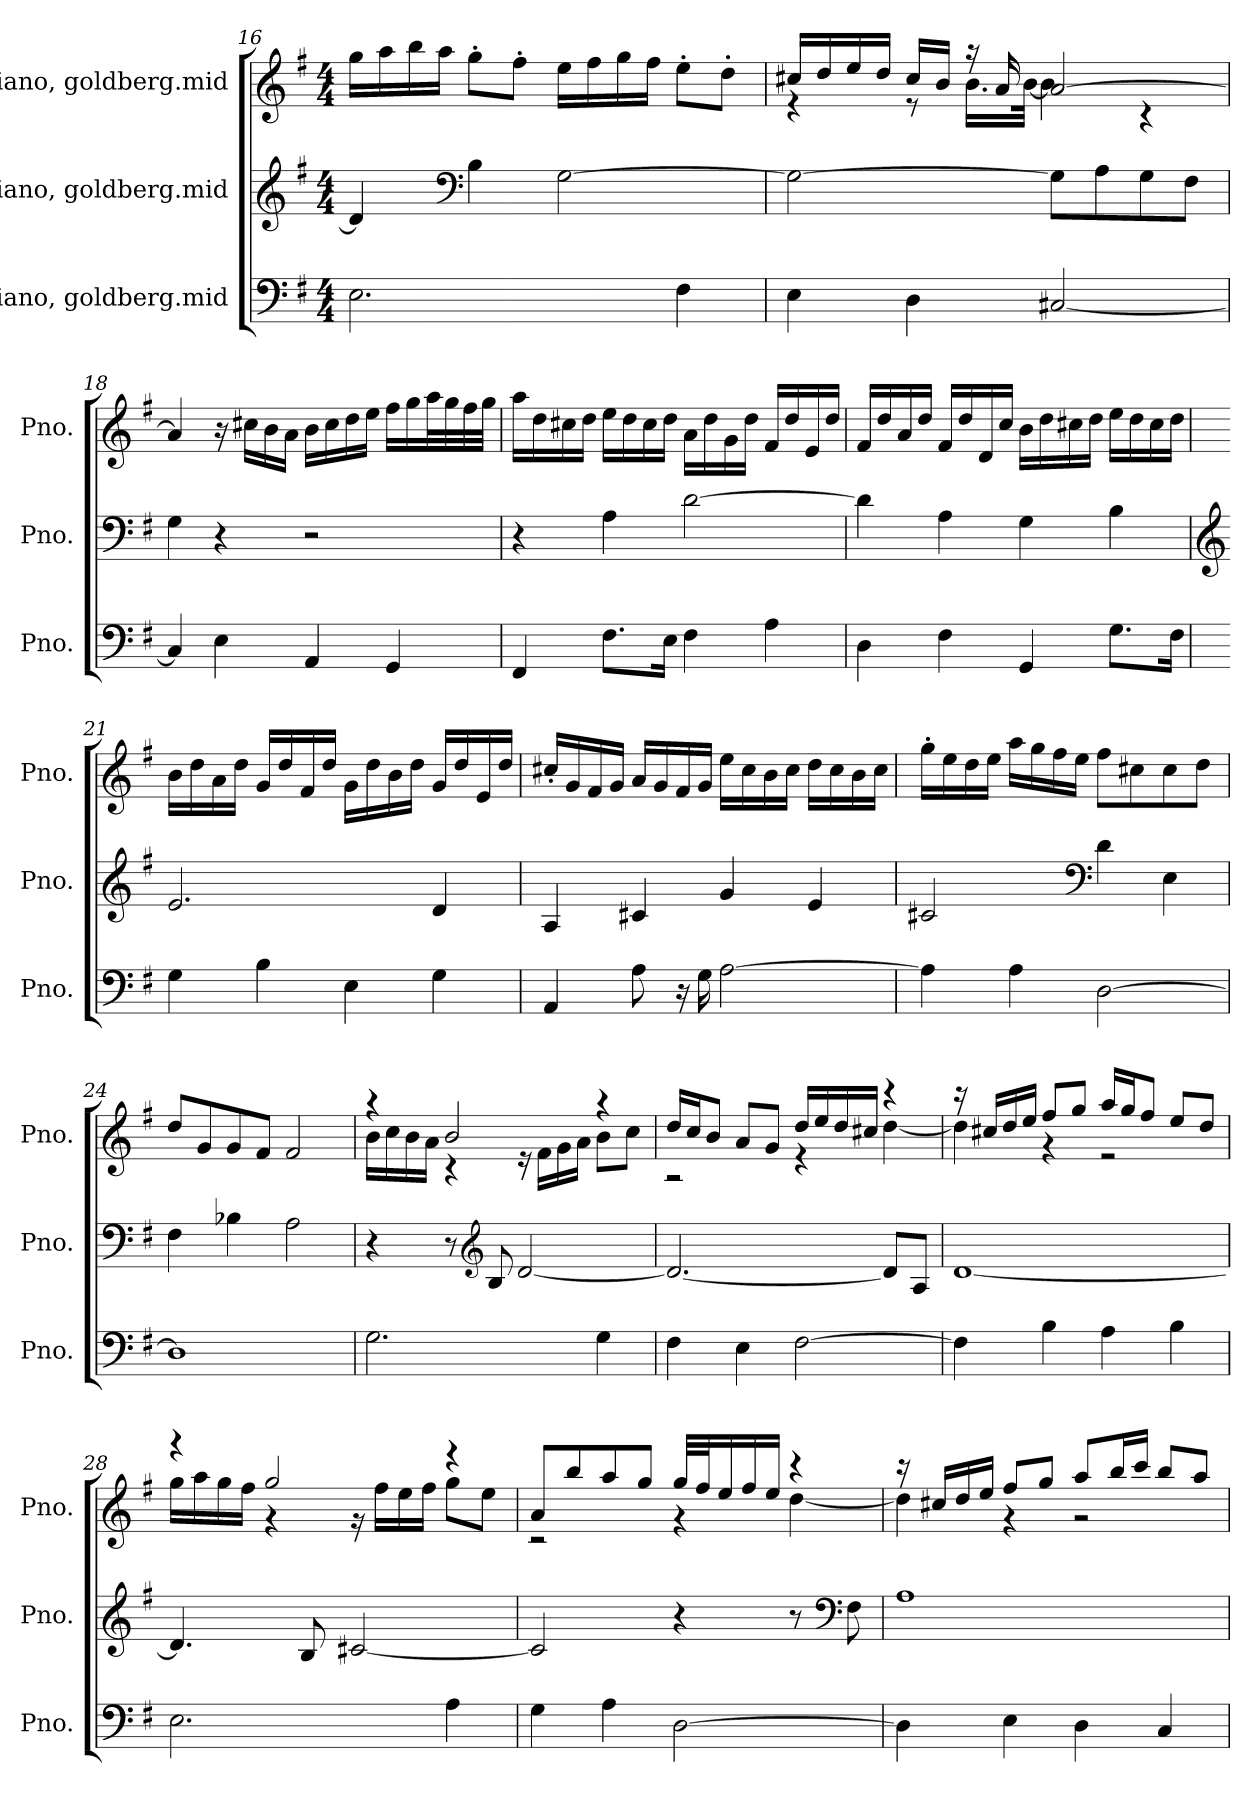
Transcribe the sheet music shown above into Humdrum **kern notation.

**kern	**kern	**kern
*part3	*part2	*part1
*staff3	*staff2	*staff1
*I"Piano, goldberg.mid	*I"Piano, goldberg.mid	*I"Piano, goldberg.mid
*I'Pno.	*I'Pno.	*I'Pno.
*clefF4	*clefG2	*clefG2
*k[f#]	*k[f#]	*k[f#]
*M4/4	*M4/4	*M4/4
=16	=16	=16
2.E\	4d/]	16gg\LL
.	.	16aa\
.	.	16bb\
.	.	16aa\JJ
*	*clefF4	*
.	4B\	8gg'\L
.	.	8ff#'\J
.	[2G\	16ee\LL
.	.	16ff#\
.	.	16gg\
.	.	16ff#\JJ
4F#\	.	8ee'\L
.	.	8dd'\J
!!LO:LB:g=z
=17	=17	=17
*	*	*^
4E\	2G\_	16cc#X/LL	4r
.	.	16dd/	.
.	.	16ee/	.
.	.	16dd/JJ	.
4D\	.	16cc#/LL	8r
.	.	16b/JJ	.
.	.	16r	16.b\LL
.	.	16a/	.
.	.	.	[32b\JJk
[2C#X/	8G\L]	[2a/	4b\]
.	8A\	.	.
.	8G\	.	4r
.	8F#\J	.	.
*	*	*v	*v
=18	=18	=18
4C#/]	4G\	4a/]
4E\	4r	16r
.	.	16cc#X\LL
.	.	16b\
.	.	16a\JJ
4AA/	2r	16b\LL
.	.	16cc#\
.	.	16dd\
.	.	16ee\JJ
4GG/	.	16ff#\LL
.	.	16gg\
.	.	32aa\L
.	.	32gg\
.	.	32ff#\
.	.	32gg\JJJ
!!LO:LB:g=z
=19	=19	=19
4FF#/	4r	16aa\LL
.	.	16dd\
.	.	16cc#X\
.	.	16dd\JJ
8.F#\L	4A\	16ee\LL
.	.	16dd\
.	.	16cc#\
16E\Jk	.	16dd\JJ
4F#\	[2d\	16a\LL
.	.	16dd\
.	.	16g\
.	.	16dd\JJ
4A\	.	16f#/LL
.	.	16dd/
.	.	16e/
.	.	16dd/JJ
=20	=20	=20
4D\	4d\]	16f#/LL
.	.	16dd/
.	.	16a/
.	.	16dd/JJ
4F#\	4A\	16f#/LL
.	.	16dd/
.	.	16d/
.	.	16cc/JJ
4GG/	4G\	16b\LL
.	.	16dd\
.	.	16cc#X\
.	.	16dd\JJ
8.G\L	4B\	16ee\LL
.	.	16dd\
.	.	16cc#\
16F#\Jk	.	16dd\JJ
!!LO:PB:g=z
=21	=21	=21
*	*clefG2	*
4G\	2.e/	16b\LL
.	.	16dd\
.	.	16a\
.	.	16dd\JJ
4B\	.	16g/LL
.	.	16dd/
.	.	16f#/
.	.	16dd/JJ
4E\	.	16g\LL
.	.	16dd\
.	.	16b\
.	.	16dd\JJ
4G\	4d/	16g/LL
.	.	16dd/
.	.	16e/
.	.	16dd/JJ
=22	=22	=22
4AA/	4A/	16cc#X'/LL
.	.	16g/
.	.	16f#/
.	.	16g/JJ
8A\	4c#X/	16a/LL
.	.	16g/
16r	.	16f#/
16G\	.	16g/JJ
[2A\	4g/	16ee\LL
.	.	16cc#\
.	.	16b\
.	.	16cc#\JJ
.	4e/	16dd\LL
.	.	16cc#\
.	.	16b\
.	.	16cc#\JJ
!!LO:LB:g=z
=23	=23	=23
4A\]	2c#X/	16gg'\LL
.	.	16ee\
.	.	16dd\
.	.	16ee\JJ
4A\	.	16aa\LL
.	.	16gg\
.	.	16ff#\
.	.	16ee\JJ
*	*clefF4	*
[2D\	4d\	8ff#\L
.	.	8cc#X\
.	4E\	8cc#\
.	.	8dd\J
=24	=24	=24
1D]	4F#\	8dd/L
.	.	8g/
.	4B-X\	8g/
.	.	8f#/J
.	2A\	2f#/
=25	=25	=25
*	*	*^
2.G\	4r	4r	16b\LL
.	.	.	16cc\
.	.	.	16b\
.	.	.	16a\JJ
.	8r	2b/	4r
*	*clefG2	*	*
.	8B/	.	.
.	[2d/	.	16r
.	.	.	16f#\LL
.	.	.	16g\
.	.	.	16a\JJ
4G\	.	4r	8b\L
.	.	.	8cc\J
!!LO:LB:g=z	!!
=26	=26	=26	=26
4F#\	2.d/_	16dd/LL	2r
.	.	16cc/J	.
.	.	8b/J	.
4E\	.	8a/L	.
.	.	8g/J	.
[2F#\	.	16dd/LL	4r
.	.	16ee/	.
.	.	16dd/	.
.	.	16cc#X/JJ	.
.	8d/L]	4r	[4dd\
.	8A/J	.	.
=27	=27	=27	=27
4F#\]	[1d	16r	4dd\]
.	.	16cc#X/LL	.
.	.	16dd/	.
.	.	16ee/JJ	.
4B\	.	8ff#/L	4r
.	.	8gg/J	.
4A\	.	16aa/LL	2r
.	.	16gg/J	.
.	.	8ff#/J	.
4B\	.	8ee/L	.
.	.	8dd/J	.
=28	=28	=28	=28
2.E\	4.d/]	4r	16gg\LL
.	.	.	16aa\
.	.	.	16gg\
.	.	.	16ff#\JJ
.	.	2gg/	4r
.	8B/	.	.
.	[2c#X/	.	16r
.	.	.	16ff#\LL
.	.	.	16ee\
.	.	.	16ff#\JJ
4A\	.	4r	8gg\L
.	.	.	8ee\J
!!LO:LB:g=z	!!
=29	=29	=29	=29
4G\	2c#/]	8a/L	2r
.	.	8bb/	.
4A\	.	8aa/	.
.	.	8gg/J	.
[2D\	4r	32gg/LLL	4r
.	.	32ff#/J	.
.	.	16ee/	.
.	.	16ff#/	.
.	.	16ee/JJ	.
.	8r	4r	[4dd\
*	*clefF4	*	*
.	8F#\	.	.
=30	=30	=30	=30
4D\]	1A	16r	4dd\]
.	.	16cc#X/LL	.
.	.	16dd/	.
.	.	16ee/JJ	.
4E\	.	8ff#/L	4r
.	.	8gg/J	.
4D\	.	8aa/L	2r
.	.	16bb/L	.
.	.	16ccc/JJ	.
4C/	.	8bb/L	.
.	.	8aa/J	.
*	*	*v	*v
=	=	=
*-	*-	*-
